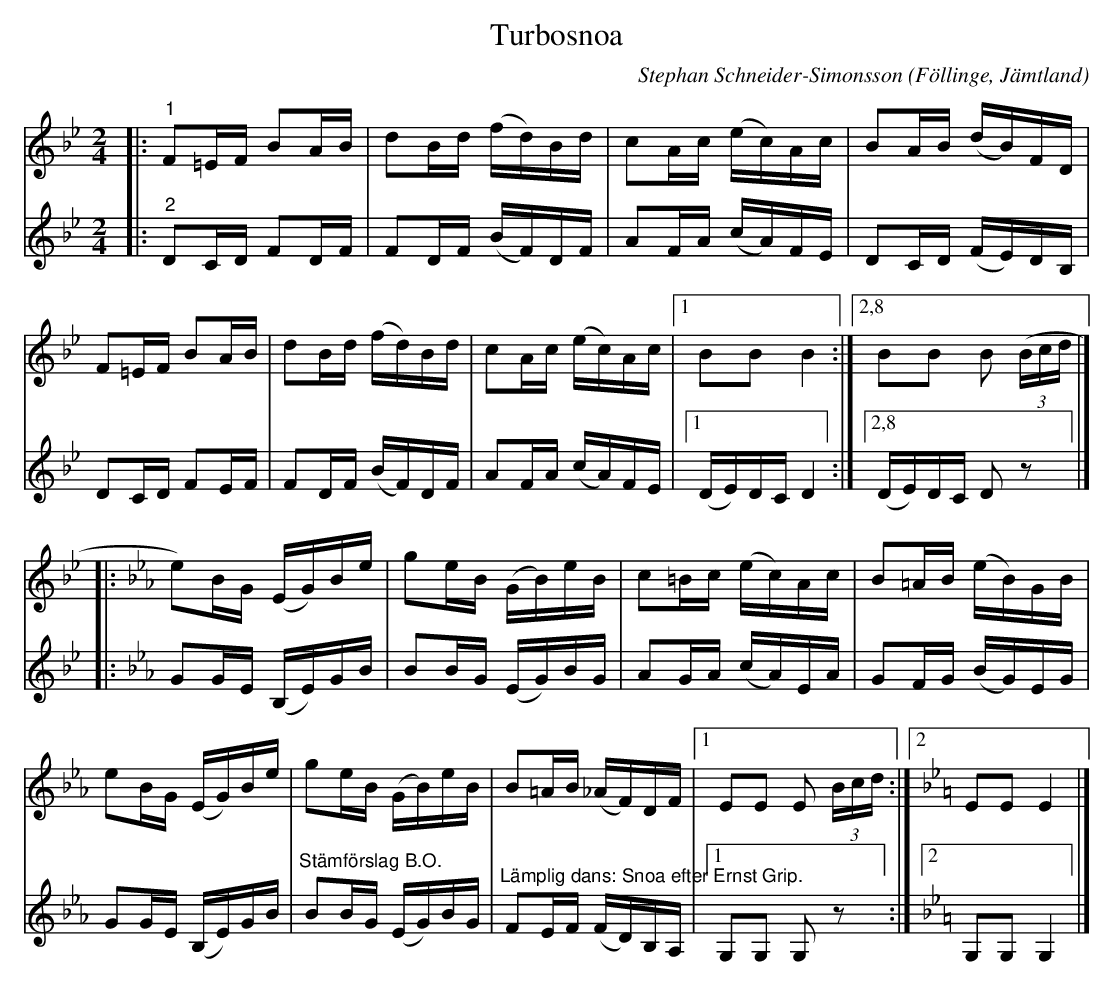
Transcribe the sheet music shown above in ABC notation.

X:1
T:Turbosnoa
C:Stephan Schneider-Simonsson
O:Föllinge, Jämtland
L:1/16
M:2/4
K:Bb
V:1
|:"^1" F2=EF B2AB | d2Bd (fd)Bd | c2Ac (ec)Ac | B2AB (dB)FD |
 F2=EF B2AB | d2Bd (fd)Bd | c2Ac (ec)Ac |1 B2B2 B4 :|2,8 B2B2 B2 (3(Bcd |]
|:[K:Eb] e2)BG (EG)Be | g2eB (GB)eB | c2=Bc (ec)Ac | B2=AB (eB)GB |
e2BG (EG)Be | g2eB (GB)eB | B2=AB (_AF)DF |1 E2E2 E2 (3Bcd :|2[K:Bb] E2E2 E4 |]
V:2
|:"^2" D2CD F2DF | F2DF (BF)DF | A2FA (cA)FE | D2CD (FE)DB, |
 D2CD F2EF | F2DF (BF)DF | A2FA (cA)FE |1 (DE)DC D4 :|2,8 (DE)DC D2 z2 |]
|:[K:Eb] G2GE (B,E)GB | B2BG (EG)BG | A2GA (cA)EA | G2FG (BG)EG |
G2GE (B,E)GB  | "^Stämförslag B.O." B2BG (EG)BG |"^Lämplig dans: Snoa efter Ernst Grip." F2EF (FD)B,A, |1 G,2G,2 G,2 z2 :|2[K:Bb] G,2G,2 G,4 |]
